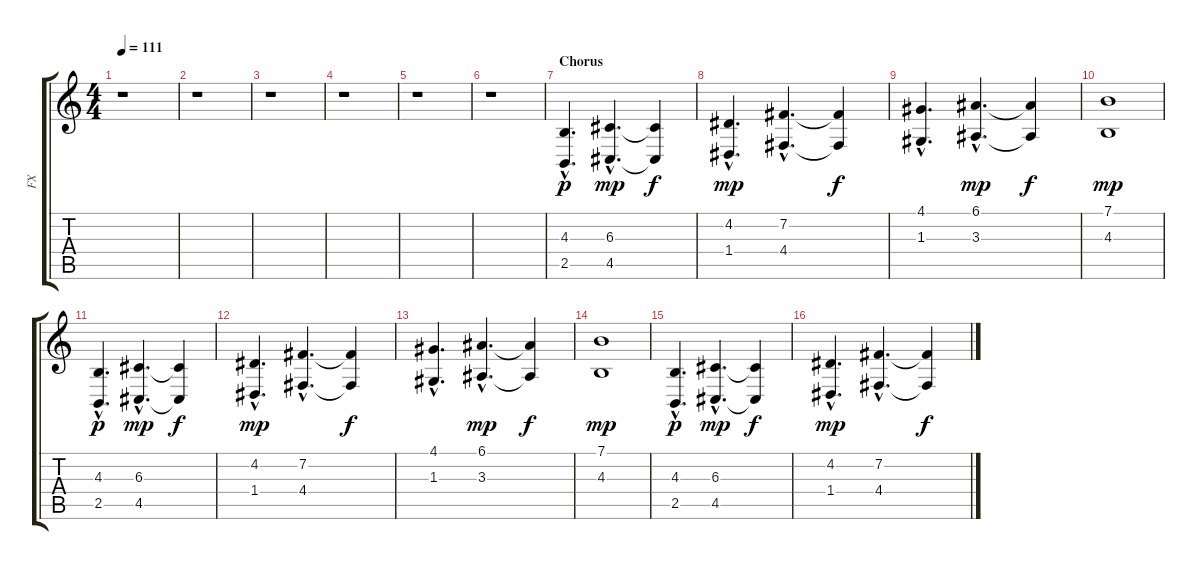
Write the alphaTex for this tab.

\track ("FX" "FX") {instrument pad1newage}
\staff {score tabs}
\tuning (E4 B3 G3 D3 A2 E2) {hide}
\ts (4 4)
\tempo 111
\clef g2
\ks c
r.1{dy f} |
r.1 |
r.1 |
r.1 |
r.1 |
r.1 |
\section ("" "Chorus")
(4.3{hac} 2.5{hac}).4{d dy p} (6.3{hac} 4.5{hac}).4{d dy mp} (6.3{t} 4.5{t}).4{dy f} |
(4.2{hac} 1.4{hac}).4{d dy mp} (7.2{hac} 4.4{hac}).4{d} (7.2{t} 4.4{t}).4{dy f} |
(4.1{hac} 1.3{hac}).4{d} (6.1{hac} 3.3{hac}).4{d dy mp} (6.1{t} 3.3{t}).4{dy f} |
(7.1 4.3).1{dy mp} |
(4.3{hac} 2.5{hac}).4{d dy p} (6.3{hac} 4.5{hac}).4{d dy mp} (6.3{t} 4.5{t}).4{dy f} |
(4.2{hac} 1.4{hac}).4{d dy mp} (7.2{hac} 4.4{hac}).4{d} (7.2{t} 4.4{t}).4{dy f} |
(4.1{hac} 1.3{hac}).4{d} (6.1{hac} 3.3{hac}).4{d dy mp} (6.1{t} 3.3{t}).4{dy f} |
(7.1 4.3).1{dy mp} |
(4.3{hac} 2.5{hac}).4{d dy p} (6.3{hac} 4.5{hac}).4{d dy mp} (6.3{t} 4.5{t}).4{dy f} |
(4.2{hac} 1.4{hac}).4{d dy mp} (7.2{hac} 4.4{hac}).4{d} (7.2{t} 4.4{t}).4{dy f}
